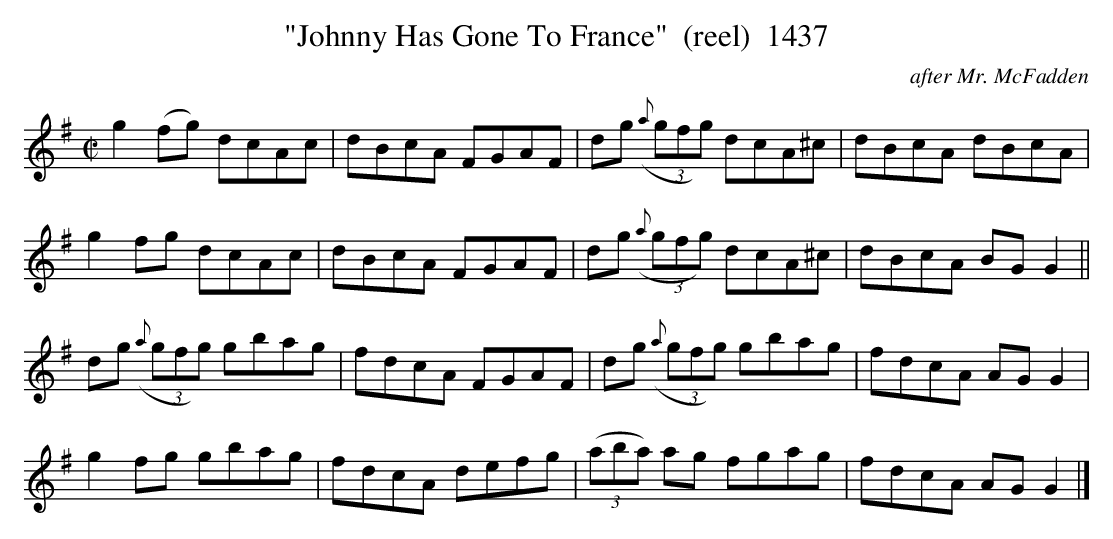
X:1
T:"Johnny Has Gone To France"  (reel)  1437
C:after Mr. McFadden
BRENNAN July 2003 (HTTP://WWW.SOSYOURMOM.COM)
M:C|
L:1/8
K:G
g2(fg) dcAc|dBcA FGAF|dg ((3{a}gfg) dcA^c|dBcA dBcA|
g2fg dcAc|dBcA FGAF|dg ((3{a}gfg) dcA^c|dBcA BG G2||
dg ((3{a}gfg) gbag|fdcA FGAF|dg ((3{a}gfg) gbag|fdcA AG G2|
g2fg gbag|fdcA defg|(3(aba) ag fgag|fdcA AG G2|]
